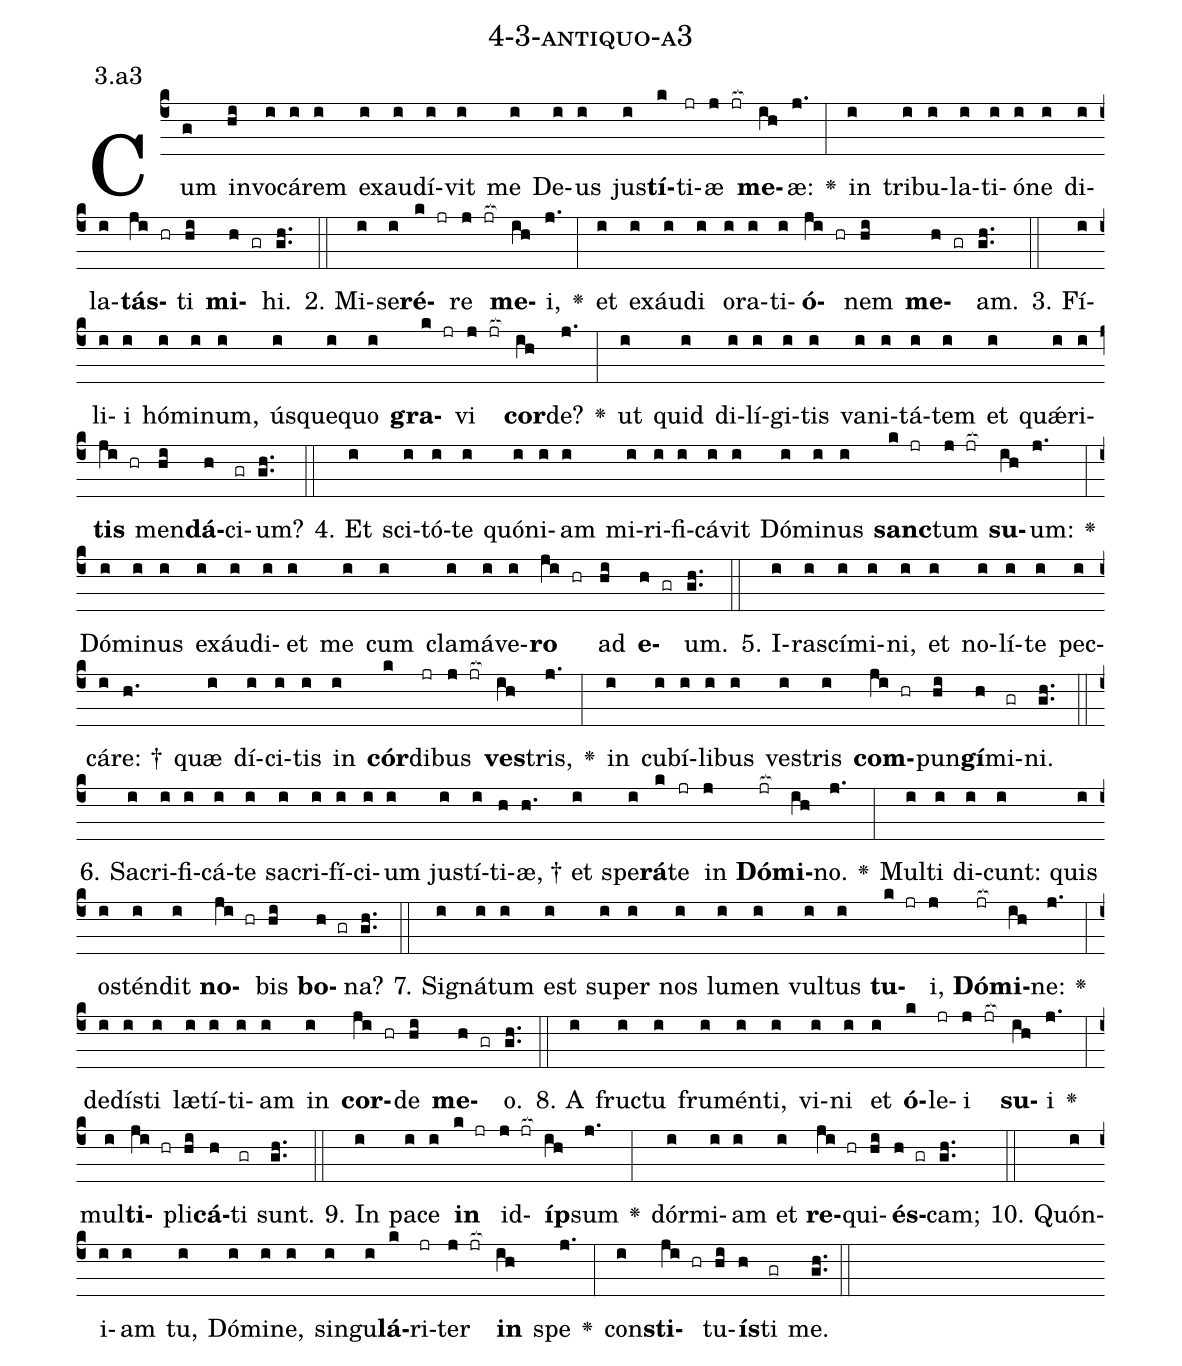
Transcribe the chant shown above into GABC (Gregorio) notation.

name: 4-3-antiquo-a3;
annotation: 3.a3;
%%
(c4)Cum(g) in(hi)vo(i)cá(i)rem(i) ex(i)au(i)dí(i)vit(i) me(i) De(i)us(i) jus(i)<b>tí</b>(k)ti(jr)æ(j jr[ocb:1{]) <b>me</b>(ih[ocb:0}])æ:(j.) <v>\greheightstar</v>(:) in(i) tri(i)bu(i)la(i)ti(i)ó(i)ne(i) di(i)la(i)<b>tás</b>(ji hr)ti(hi) <b>mi</b>(h gr)hi.(gh..) (::)
2. Mi(i)se(i)<b>ré</b>(k jr)re(j jr[ocb:1{]) <b>me</b>(ih[ocb:0}])i,(j.) <v>\greheightstar</v>(:) et(i) ex(i)áu(i)di(i) o(i)ra(i)ti(i)<b>ó</b>(ji hr)nem(hi) <b>me</b>(h gr)am.(gh..) (::)
3. Fí(i)li(i)i(i) hó(i)mi(i)num,(i) ús(i)que(i)quo(i) <b>gra</b>(k jr)vi(j jr[ocb:1{]) <b>cor</b>(ih[ocb:0}])de?(j.) <v>\greheightstar</v>(:) ut(i) quid(i) di(i)lí(i)gi(i)tis(i) va(i)ni(i)tá(i)tem(i) et(i) quǽ(i)ri(i)<b>tis</b>(ji hr) men(hi)<b>dá</b>(h)ci(gr)um?(gh..) (::)
4. Et(i) sci(i)tó(i)te(i) quón(i)i(i)am(i) mi(i)ri(i)fi(i)cá(i)vit(i) Dó(i)mi(i)nus(i) <b>sanc</b>(k jr)tum(j jr[ocb:1{]) <b>su</b>(ih[ocb:0}])um:(j.) <v>\greheightstar</v>(:) Dó(i)mi(i)nus(i) ex(i)áu(i)di(i)et(i) me(i) cum(i) cla(i)má(i)ve(i)<b>ro</b>(ji hr) ad(hi) <b>e</b>(h gr)um.(gh..) (::)
5. I(i)ra(i)scí(i)mi(i)ni,(i) et(i) no(i)lí(i)te(i) pec(i)cá(i)re: †(h.) quæ(i) dí(i)ci(i)tis(i) in(i) <b>cór</b>(k)di(jr)bus(j jr[ocb:1{]) <b>ves</b>(ih[ocb:0}])tris,(j.) <v>\greheightstar</v>(:) in(i) cu(i)bí(i)li(i)bus(i) ves(i)tris(i) <b>com</b>(ji hr)pun(hi)<b>gí</b>(h)mi(gr)ni.(gh..) (::)
6. Sa(i)cri(i)fi(i)cá(i)te(i) sa(i)cri(i)fí(i)ci(i)um(i) jus(i)tí(i)ti(h)æ, †(h.) et(i) spe(i)<b>rá</b>(k)te(jr) in(j) <b>Dó</b>(jr[ocb:1{])<b>mi</b>(ih[ocb:0}])no.(j.) <v>\greheightstar</v>(:) Mul(i)ti(i) di(i)cunt:(i) quis(i) os(i)tén(i)dit(i) <b>no</b>(ji hr)bis(hi) <b>bo</b>(h gr)na?(gh..) (::)
7. Si(i)gná(i)tum(i) est(i) su(i)per(i) nos(i) lu(i)men(i) vul(i)tus(i) <b>tu</b>(k jr)i,(j) <b>Dó</b>(jr[ocb:1{])<b>mi</b>(ih[ocb:0}])ne:(j.) <v>\greheightstar</v>(:) de(i)dís(i)ti(i) læ(i)tí(i)ti(i)am(i) in(i) <b>cor</b>(ji hr)de(hi) <b>me</b>(h gr)o.(gh..) (::)
8. A(i) fruc(i)tu(i) fru(i)mén(i)ti,(i) vi(i)ni(i) et(i) <b>ó</b>(k)le(jr)i(j jr[ocb:1{]) <b>su</b>(ih[ocb:0}])i(j.) <v>\greheightstar</v>(:) mul(i)<b>ti</b>(ji hr)pli(hi)<b>cá</b>(h)ti(gr) sunt.(gh..) (::)
9. In(i) pa(i)ce(i) <b>in</b>(k jr) id(j jr[ocb:1{])<b>íp</b>(ih[ocb:0}])sum(j.) <v>\greheightstar</v>(:) dór(i)mi(i)am(i) et(i) <b>re</b>(ji hr)qui(hi)<b>és</b>(h gr)cam;(gh..) (::)
10. Quón(i)i(i)am(i) tu,(i) Dó(i)mi(i)ne,(i) sin(i)gu(i)<b>lá</b>(k)ri(jr)ter(j jr[ocb:1{]) <b>in</b>(ih[ocb:0}]) spe(j.) <v>\greheightstar</v>(:) con(i)<b>sti</b>(ji hr)tu(hi)<b>ís</b>(h)ti(gr) me.(gh..) (::)
